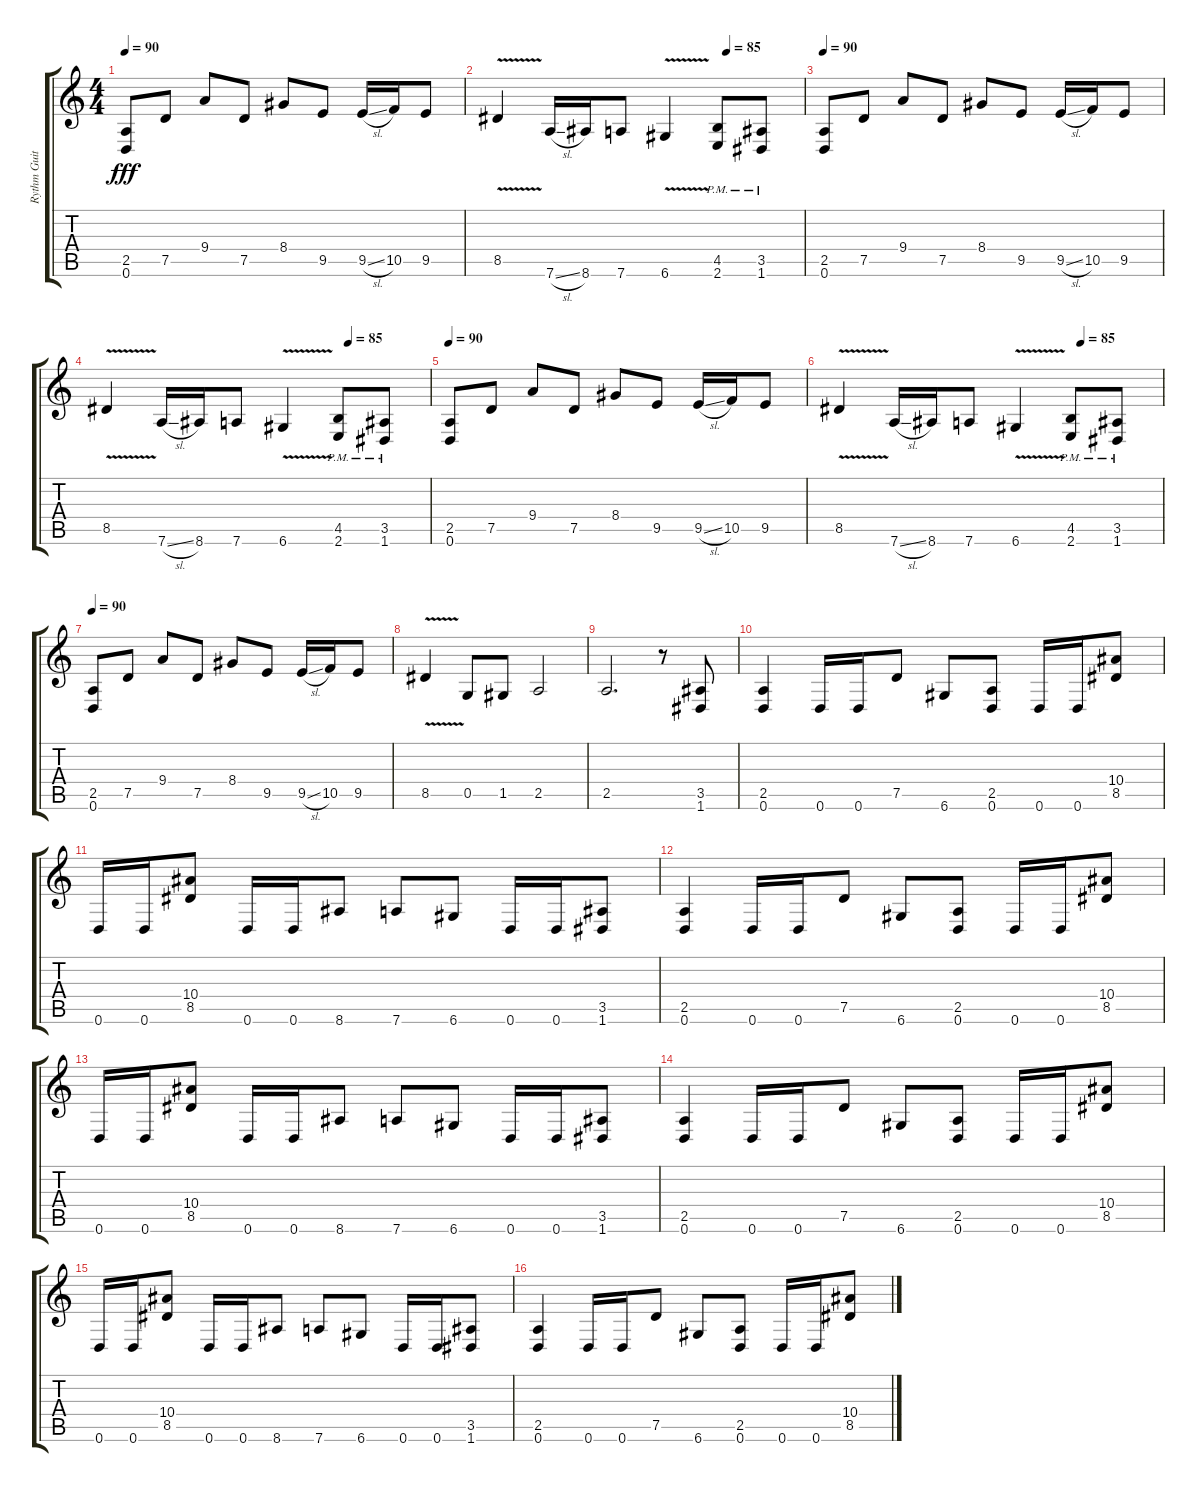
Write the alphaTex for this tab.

\track ("Rythm Guitar L" "Rythm Guit") {instrument distortionguitar}
\staff {score tabs}
\tuning (D4 A3 F3 C3 G2 D2) {hide}
\ts (4 4)
\tempo 90
\clef g2
\ks c
(2.5 0.6).8{dy fff} 7.5.8 9.4.8 7.5.8 8.4.8 9.5.8 9.5{sl}.16 10.5.16 9.5.8 |
\tempo (85 0.75)
8.5{v}.4 7.6{sl}.16 8.6.16 7.6.8 6.6{v}.4 (4.5{pm} 2.6{pm}).8 (3.5{pm} 1.6{pm}).8 |
\tempo 90
(2.5 0.6).8 7.5.8 9.4.8 7.5.8 8.4.8 9.5.8 9.5{sl}.16 10.5.16 9.5.8 |
\tempo (85 0.75)
8.5{v}.4 7.6{sl}.16 8.6.16 7.6.8 6.6{v}.4 (4.5{pm} 2.6{pm}).8 (3.5{pm} 1.6{pm}).8 |
\tempo 90
(2.5 0.6).8 7.5.8 9.4.8 7.5.8 8.4.8 9.5.8 9.5{sl}.16 10.5.16 9.5.8 |
\tempo (85 0.75)
8.5{v}.4 7.6{sl}.16 8.6.16 7.6.8 6.6{v}.4 (4.5{pm} 2.6{pm}).8 (3.5{pm} 1.6{pm}).8 |
\tempo 90
(2.5 0.6).8 7.5.8 9.4.8 7.5.8 8.4.8 9.5.8 9.5{sl}.16 10.5.16 9.5.8 |
8.5{v}.4 0.5.8 1.5.8 2.5.2 |
2.5.2{d} r.8 (3.5 1.6).8 |
(2.5 0.6).4 0.6.16 0.6.16 7.5.8 6.6.8 (2.5 0.6).8 0.6.16 0.6.16 (10.4 8.5).8 |
0.6.16 0.6.16 (10.4 8.5).8 0.6.16 0.6.16 8.6.8 7.6.8 6.6.8 0.6.16 0.6.16 (3.5 1.6).8 |
(2.5 0.6).4 0.6.16 0.6.16 7.5.8 6.6.8 (2.5 0.6).8 0.6.16 0.6.16 (10.4 8.5).8 |
0.6.16 0.6.16 (10.4 8.5).8 0.6.16 0.6.16 8.6.8 7.6.8 6.6.8 0.6.16 0.6.16 (3.5 1.6).8 |
(2.5 0.6).4 0.6.16 0.6.16 7.5.8 6.6.8 (2.5 0.6).8 0.6.16 0.6.16 (10.4 8.5).8 |
0.6.16 0.6.16 (10.4 8.5).8 0.6.16 0.6.16 8.6.8 7.6.8 6.6.8 0.6.16 0.6.16 (3.5 1.6).8 |
(2.5 0.6).4 0.6.16 0.6.16 7.5.8 6.6.8 (2.5 0.6).8 0.6.16 0.6.16 (10.4 8.5).8
